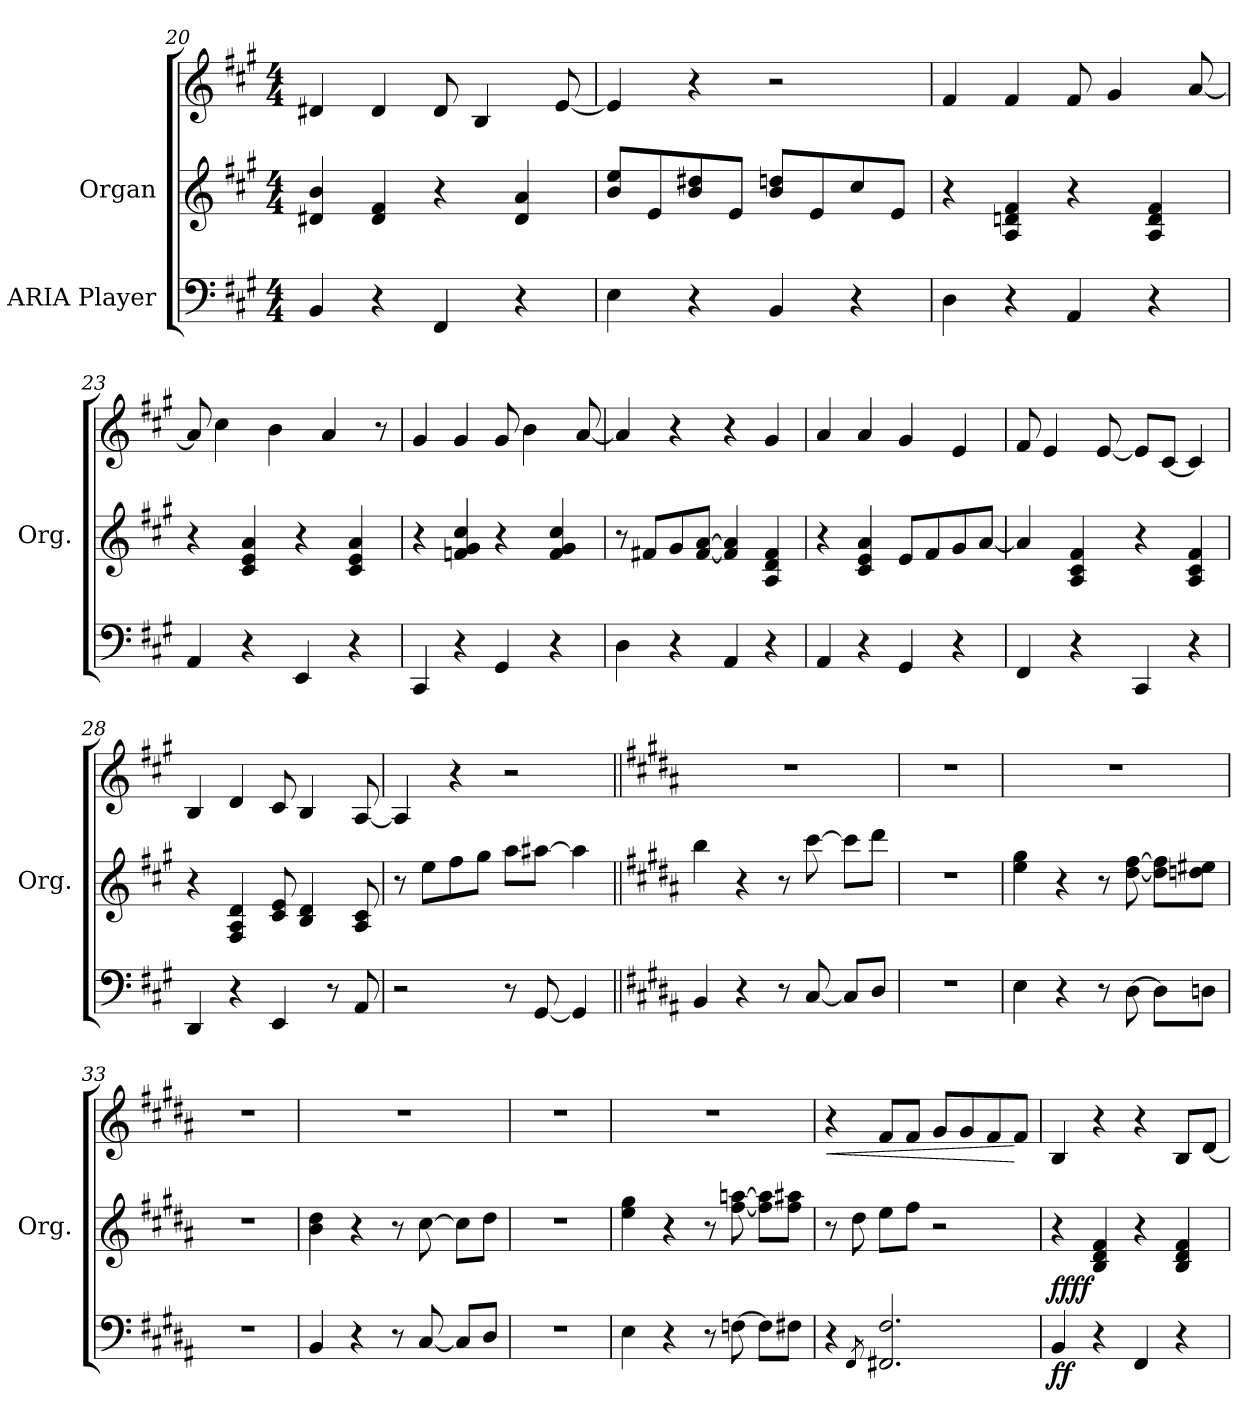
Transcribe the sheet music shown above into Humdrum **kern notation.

**kern	**dynam	**kern	**kern	**dynam
*part2	*part2	*part1	*part1	*part1
*staff3	*staff3	*staff2	*staff1	*staff1/2
*I"ARIA Player	*	*I"Organ	*	*
*	*	*I'Org.	*	*
*clefF4	*	*clefG2	*clefG2	*
*k[f#c#g#]	*	*k[f#c#g#]	*k[f#c#g#]	*
*A:	*	*A:	*A:	*
*M4/4	*	*M4/4	*M4/4	*
=20	=20	=20	=20	=20
4BB/	.	4d#X/ 4b/	4d#X/	.
4r	.	4d#/ 4f#/	4d#/	.
4FF#/	.	4r	8d#/	.
.	.	.	4B/	.
4r	.	4d#/ 4a/	.	.
.	.	.	[8e/	.
=21	=21	=21	=21	=21
4E\	.	8b/ 8ee/L	4e/]	.
.	.	8e/	.	.
4r	.	8b/ 8dd#X/	4r	.
.	.	8e/J	.	.
4BB/	.	8b/ 8ddn/L	2r	.
.	.	8e/	.	.
4r	.	8cc#/	.	.
.	.	8e/J	.	.
=22	=22	=22	=22	=22
4D\	.	4r	4f#/	.
4r	.	4A/ 4dn/ 4f#/	4f#/	.
4AA/	.	4r	8f#/	.
.	.	.	4g#/	.
4r	.	4A/ 4d/ 4f#/	.	.
.	.	.	[8a/	.
=23	=23	=23	=23	=23
4AA/	.	4r	8a/]	.
.	.	.	4cc#\	.
4r	.	4c#/ 4e/ 4a/	.	.
.	.	.	4b\	.
4EE/	.	4r	.	.
.	.	.	4a/	.
4r	.	4c#/ 4e/ 4a/	.	.
.	.	.	8r	.
=24	=24	=24	=24	=24
4CC#/	.	4r	4g#/	.
4r	.	4fn/ 4g#/ 4cc#/	4g#/	.
4GG#/	.	4r	8g#/	.
.	.	.	4b\	.
4r	.	4f/ 4g#/ 4cc#/	.	.
.	.	.	[8a/	.
=25	=25	=25	=25	=25
4D\	.	8r	4a/]	.
.	.	8f#X/L	.	.
4r	.	8g#/	4r	.
.	.	[8f#/ [8a/J	.	.
4AA/	.	4f#/] 4a/]	4r	.
4r	.	4A/ 4d/ 4f#/	4g#/	.
=26	=26	=26	=26	=26
4AA/	.	4r	4a/	.
4r	.	4c#/ 4e/ 4a/	4a/	.
4GG#/	.	8e/L	4g#/	.
.	.	8f#/	.	.
4r	.	8g#/	4e/	.
.	.	[8a/J	.	.
=27	=27	=27	=27	=27
4FF#/	.	4a/]	8f#/	.
.	.	.	4e/	.
4r	.	4A/ 4c#/ 4f#/	.	.
.	.	.	[8e/	.
4CC#/	.	4r	8e/L]	.
.	.	.	[8c#/J	.
4r	.	4A/ 4c#/ 4f#/	4c#/]	.
=28	=28	=28	=28	=28
4DD/	.	4r	4B/	.
4r	.	4F#/ 4A/ 4d/	4d/	.
4EE/	.	8c#/ 8e/	8c#/	.
.	.	4B/ 4d/	4B/	.
8r	.	.	.	.
8AA/	.	8A/ 8c#/	[8A/	.
=29	=29	=29	=29	=29
2r	.	8r	4A/]	.
.	.	8ee\L	.	.
.	.	8ff#\	4r	.
.	.	8gg#\J	.	.
8r	.	8aa\L	2r	.
[8GG#/	.	[8aa#X\J	.	.
4GG#/]	.	4aa#\]	.	.
=30||	=30||	=30||	=30||	=30||
*k[f#c#g#d#a#]	*	*k[f#c#g#d#a#]	*k[f#c#g#d#a#]	*
*B:	*	*B:	*B:	*
4BB/	.	4bb\	1r	.
4r	.	4r	.	.
8r	.	8r	.	.
[8C#/	.	[8ccc#\	.	.
8C#/L]	.	8ccc#\L]	.	.
8D#/J	.	8ddd#\J	.	.
=31	=31	=31	=31	=31
1r	.	1r	1r	.
=32	=32	=32	=32	=32
4E\	.	4ee\ 4gg#\	1r	.
4r	.	4r	.	.
8r	.	8r	.	.
[8D#\	.	[8dd#\ [8ff#\	.	.
8D#\L]	.	8dd#\] 8ff#\]L	.	.
8Dn\J	.	8ddn\ 8ee#X\J	.	.
=33	=33	=33	=33	=33
1r	.	1r	1r	.
=34	=34	=34	=34	=34
4BB/	.	4b\ 4dd#\	1r	.
4r	.	4r	.	.
8r	.	8r	.	.
[8C#/	.	[8cc#\	.	.
8C#/L]	.	8cc#\L]	.	.
8D#/J	.	8dd#\J	.	.
=35	=35	=35	=35	=35
1r	.	1r	1r	.
=36	=36	=36	=36	=36
4E\	.	4ee\ 4gg#\	1r	.
4r	.	4r	.	.
8r	.	8r	.	.
[8Fn\	.	[8ff#\ [8aan\	.	.
8F\L]	.	8ff#\] 8aa\]L	.	.
8F#X\J	.	8ff#\ 8aa#X\J	.	.
=37	=37	=37	=37	=37
!	!	!	!	!LO:HP:b
4r	.	8r	4r	<
.	.	8dd#\	.	.
8qFF#/	.	.	.	.
2.FF#X/ 2.F#/	.	8ee\L	8f#/L	.
.	.	8ff#\J	8f#/J	.
.	.	2r	8g#/L	.
.	.	.	8g#/	.
.	.	.	8f#/	.
.	.	.	8f#/J	[
=38	=38	=38	=38	=38
!	!LO:DY:b	!	!	!LO:DY:b=2
!	!	!	!	!LO:DY:n=1:b
4BB/	ff	4r	4B/	ff ff
4r	.	4B/ 4d#/ 4f#/	4r	.
4FF#/	.	4r	4r	.
4r	.	4B/ 4d#/ 4f#/	8B/L	.
.	.	.	[8d#/J	.
=	=	=	=	=
*-	*-	*-	*-	*-
